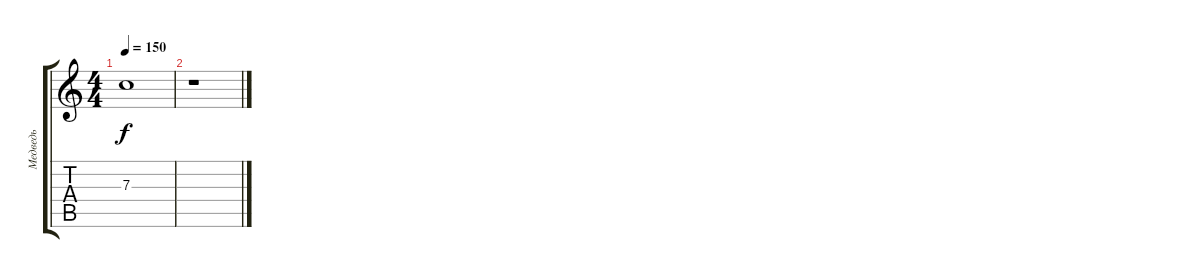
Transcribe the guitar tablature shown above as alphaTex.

\track ("Медведь" "Медведь") {instrument overdrivenguitar}
\staff {score tabs}
\tuning (D4 A3 F3 C3 G2 D2) {hide}
\ts (4 4)
\tempo 150
\clef g2
\ks c
7.3{t}.1{dy f} |
r.1
